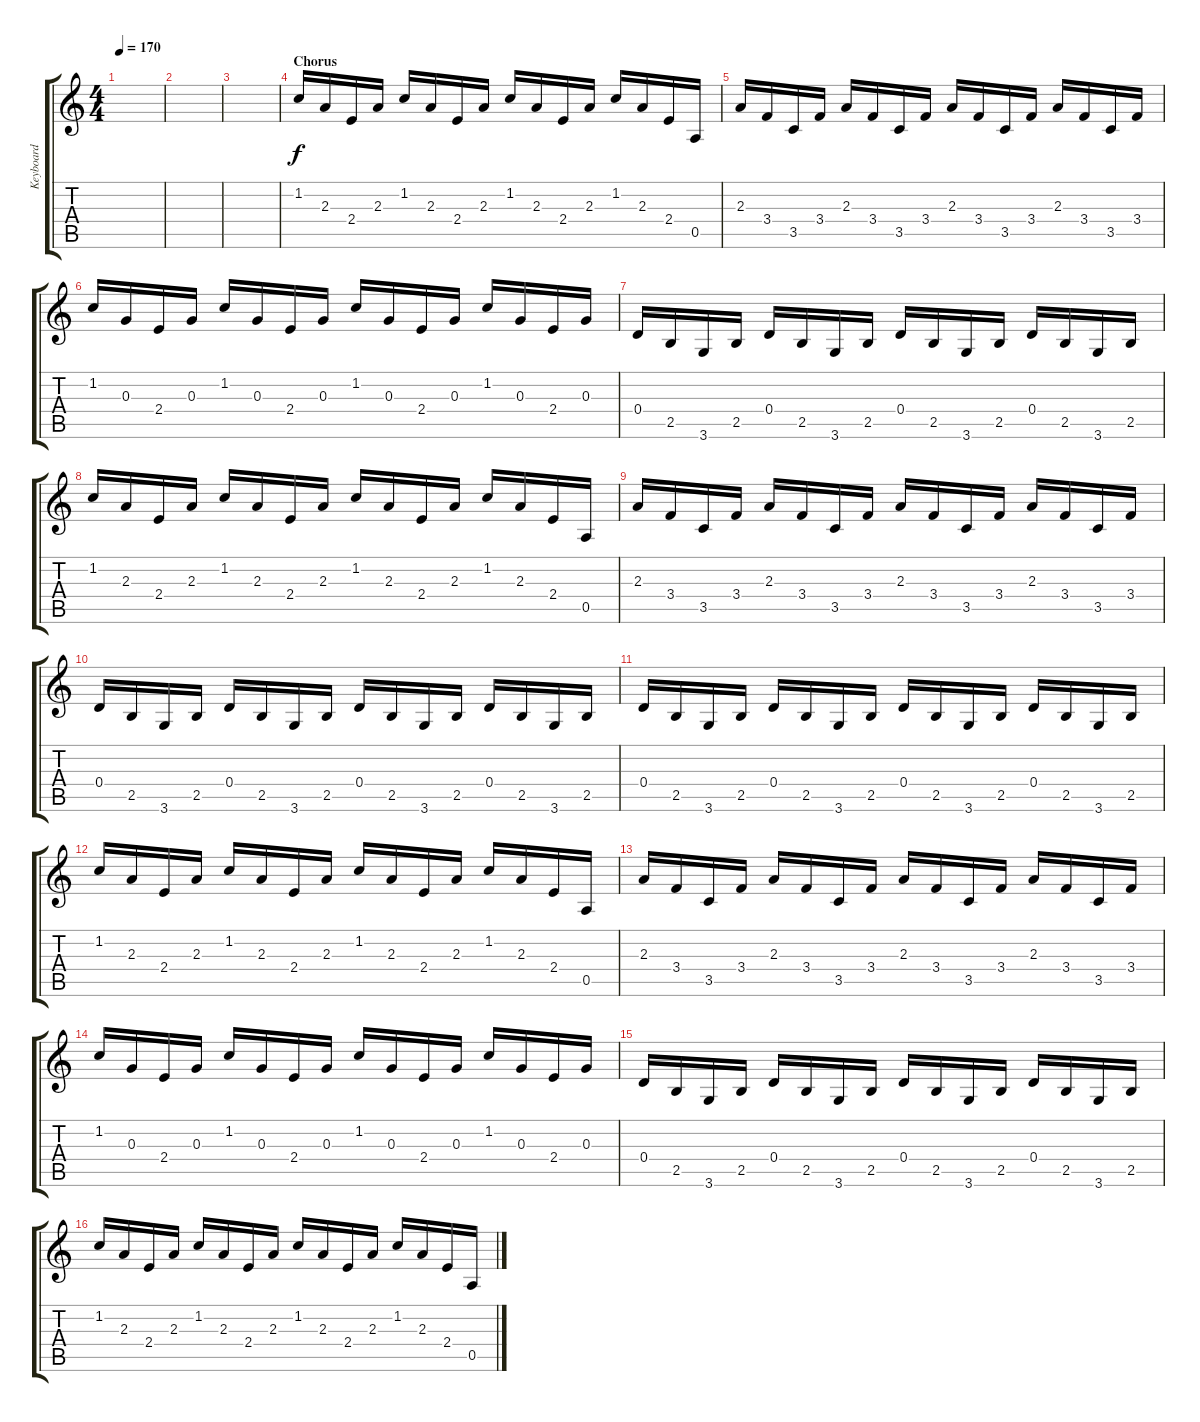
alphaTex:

\track ("Keyboard" "Keyboard") {instrument harpsichord}
\staff {score tabs}
\tuning (E5 B4 G4 D4 A3 E3) {hide}
\ts (4 4)
\tempo 170
\clef g2
\ks c
|
|
|
\section ("" "Chorus")
1.2.16 2.3.16 2.4.16 2.3.16 1.2.16 2.3.16 2.4.16 2.3.16 1.2.16 2.3.16 2.4.16 2.3.16 1.2.16 2.3.16 2.4.16 0.5.16 |
2.3.16 3.4.16 3.5.16 3.4.16 2.3.16 3.4.16 3.5.16 3.4.16 2.3.16 3.4.16 3.5.16 3.4.16 2.3.16 3.4.16 3.5.16 3.4.16 |
1.2.16 0.3.16 2.4.16 0.3.16 1.2.16 0.3.16 2.4.16 0.3.16 1.2.16 0.3.16 2.4.16 0.3.16 1.2.16 0.3.16 2.4.16 0.3.16 |
0.4.16 2.5.16 3.6.16 2.5.16 0.4.16 2.5.16 3.6.16 2.5.16 0.4.16 2.5.16 3.6.16 2.5.16 0.4.16 2.5.16 3.6.16 2.5.16 |
1.2.16 2.3.16 2.4.16 2.3.16 1.2.16 2.3.16 2.4.16 2.3.16 1.2.16 2.3.16 2.4.16 2.3.16 1.2.16 2.3.16 2.4.16 0.5.16 |
2.3.16 3.4.16 3.5.16 3.4.16 2.3.16 3.4.16 3.5.16 3.4.16 2.3.16 3.4.16 3.5.16 3.4.16 2.3.16 3.4.16 3.5.16 3.4.16 |
0.4.16 2.5.16 3.6.16 2.5.16 0.4.16 2.5.16 3.6.16 2.5.16 0.4.16 2.5.16 3.6.16 2.5.16 0.4.16 2.5.16 3.6.16 2.5.16 |
0.4.16 2.5.16 3.6.16 2.5.16 0.4.16 2.5.16 3.6.16 2.5.16 0.4.16 2.5.16 3.6.16 2.5.16 0.4.16 2.5.16 3.6.16 2.5.16 |
1.2.16 2.3.16 2.4.16 2.3.16 1.2.16 2.3.16 2.4.16 2.3.16 1.2.16 2.3.16 2.4.16 2.3.16 1.2.16 2.3.16 2.4.16 0.5.16 |
2.3.16 3.4.16 3.5.16 3.4.16 2.3.16 3.4.16 3.5.16 3.4.16 2.3.16 3.4.16 3.5.16 3.4.16 2.3.16 3.4.16 3.5.16 3.4.16 |
1.2.16 0.3.16 2.4.16 0.3.16 1.2.16 0.3.16 2.4.16 0.3.16 1.2.16 0.3.16 2.4.16 0.3.16 1.2.16 0.3.16 2.4.16 0.3.16 |
0.4.16 2.5.16 3.6.16 2.5.16 0.4.16 2.5.16 3.6.16 2.5.16 0.4.16 2.5.16 3.6.16 2.5.16 0.4.16 2.5.16 3.6.16 2.5.16 |
1.2.16 2.3.16 2.4.16 2.3.16 1.2.16 2.3.16 2.4.16 2.3.16 1.2.16 2.3.16 2.4.16 2.3.16 1.2.16 2.3.16 2.4.16 0.5.16
